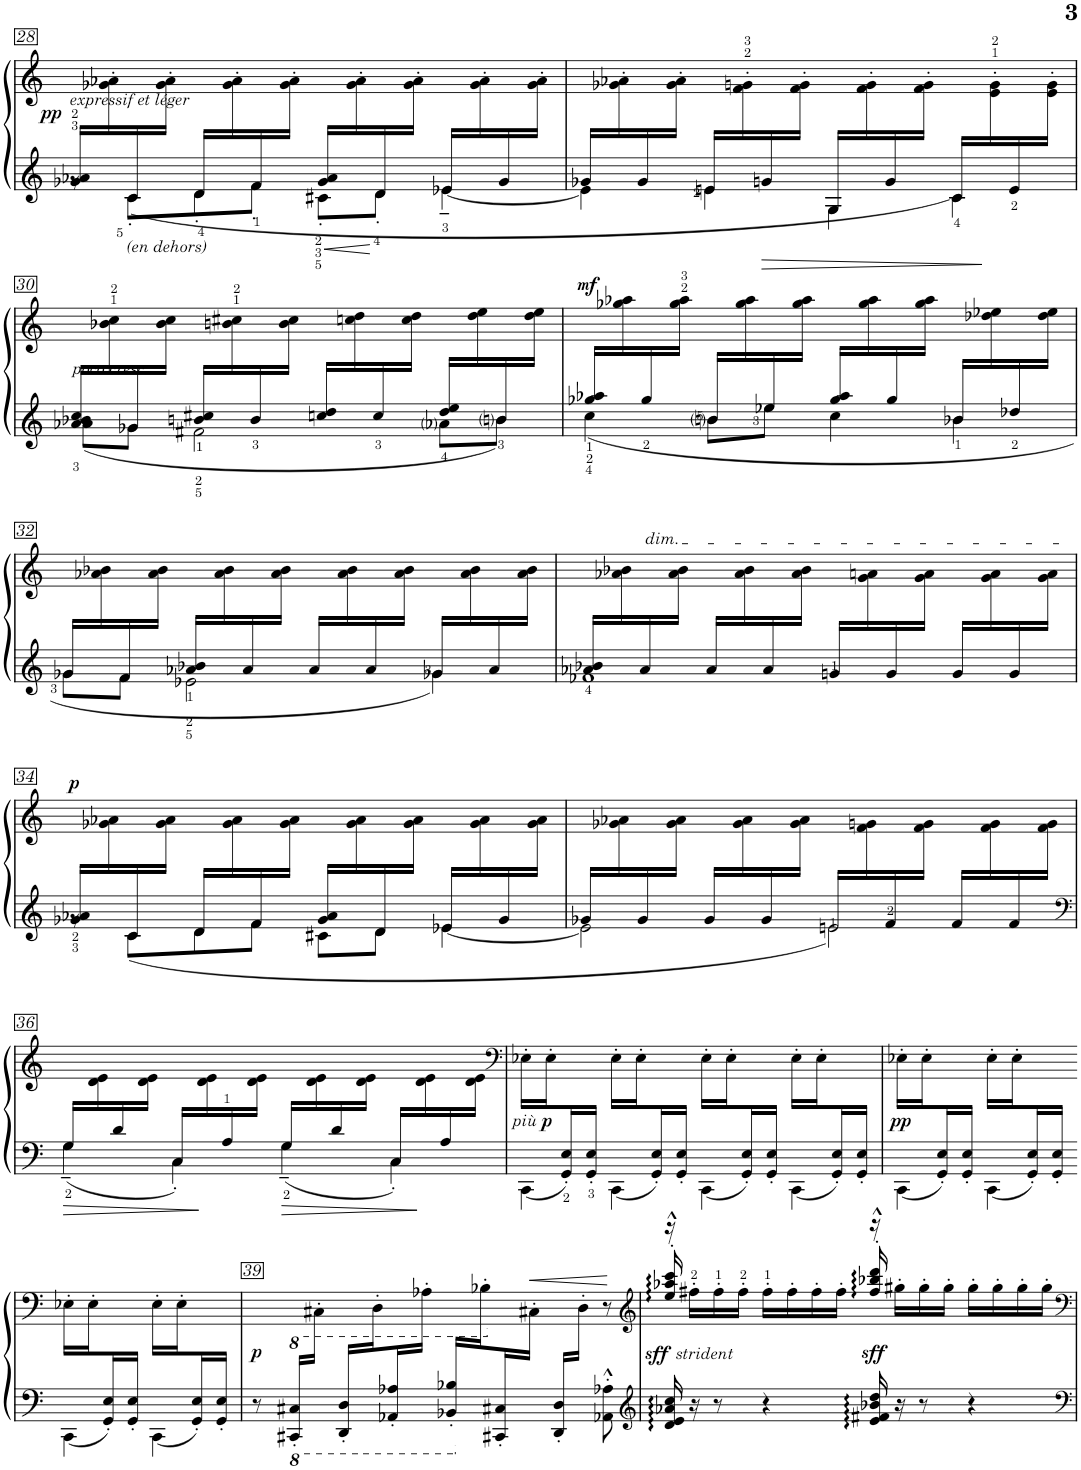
**kern	**kern	**dynam
*part1	*part1	*part1
*staff2	*staff1	*staff1/2
*I"IX	*	*
!!LO:PB:g=z
*clefG2	*clefG2	*
*k[]	*k[]	*
*M4/4	*M4/4	*
=28	=28	=28
*^	*^	*
!	!	!LO:TX:b:i:t=expressif et léger	!	!
!	!	!	!	!LO:DY:a=2
16g-X/ 16a-X/LL	8r	1ryy	16ryy	pp
16ryy	.	.	16g-X\'> 16a-X\'>	.
!LO:TX:b:i:t=(en dehors)	!	!	!	!
16c</	8c'\L	.	16ryy	.
16ryy	.	.	16g-\'> 16a-\'>JJ	.
16d</LL	8d'\	.	16ryy	.
16ryy	.	.	16g-\'> 16a-\'>	.
16f</	8f'\J	.	16ryy	.
16ryy	.	.	16g-\'> 16a-\'>JJ	.
!	!	!	!	!LO:HP:b=2
16g-/ 16a-/LL	8c#X'\L	.	16ryy	<
16ryy	.	.	16g-\'> 16a-\'>	.
16d</	8d'\J	.	16ryy	[
16ryy	.	.	16g-\'> 16a-\'>JJ	.
16e-X/LL	[4e-X~\	.	16ryy	.
16ryy	.	.	16g-\'> 16a-\'>	.
16g-/	.	.	16ryy	.
16ryy	.	.	16g-\'> 16a-\'>JJ	.
=29	=29	=29	=29	=29
16g-X/LL	4e-\]	1ryy	16ryy	.
16ryy	.	.	16g-X\'> 16a-X\'>	.
16g-/	.	.	16ryy	.
16ryy	.	.	16g-\'> 16a-\'>JJ	.
16en/LL	4e\	.	16ryy	.
16ryy	.	.	16f\'>>> 16gn\'>>>	.
16gn/	.	.	16ryy	.
16ryy	.	.	16f\'> 16g\'>JJ	.
16G/LL	4G\	.	16ryy	.
16ryy	.	.	16f\'> 16g\'>	.
16g/	.	.	16ryy	.
16ryy	.	.	16f\'> 16g\'>JJ	.
16c</LL	4c\	.	16ryy	.
16ryy	.	.	16e\'>>> 16g\'>>>	.
16e</	.	.	16ryy	.
16ryy	.	.	16e\'> 16g\'>JJ	.
!!LO:LB:g=z	!!
=30	=30	=30	=30	=30
!	!	!LO:TX:b:i:t=poco cresc.	!	!
16a/< 16b-X/< 16cc/<LL	8a-X\L	1ryy	16ryy	.
16ryy	.	.	16b-X\>> 16cc\>>	.
16g-X/	8g-\J	.	16ryy	.
16ryy	.	.	16b-\ 16cc\JJ	.
16bn/ 16cc#X/LL	2f#X\	.	16ryy	.
16ryy	.	.	16bn\>> 16cc#X\>>	.
16b</	.	.	16ryy	.
16ryy	.	.	16b\ 16cc#\JJ	.
16ccn/ 16dd/LL	.	.	16ryy	.
16ryy	.	.	16ccn\ 16dd\	.
16cc</	.	.	16ryy	.
16ryy	.	.	16cc\ 16dd\JJ	.
16dd/ 16ee/LL	8a-i\L	.	16ryy	.
16ryy	.	.	16dd\ 16ee\	.
16b</	8bni\J	.	16ryy	.
16ryy	.	.	16dd\ 16ee\JJ	.
=31	=31	=31	=31	=31
!	!	!	!	!LO:DY:a
16gg-X/ 16aa-X/LL	4cc\	1ryy	16ryy	mf
16ryy	.	.	16gg-X\ 16aa-X\	.
16gg-</	.	.	16ryy	.
16ryy	.	.	16gg-\>> 16aa-\>>JJ	.
16b/LL	8bni\L	.	16ryy	.
16ryy	.	.	16gg-\ 16aa-\	.
16ee-X/	8ee-\J	.	16ryy	.
16ryy	.	.	16gg-\ 16aa-\JJ	.
16gg-/ 16aa-/LL	4cc\	.	16ryy	.
16ryy	.	.	16gg-\ 16aa-\	.
16gg-/	.	.	16ryy	.
16ryy	.	.	16gg-\ 16aa-\JJ	.
16b-X</LL	4b-\	.	16ryy	.
16ryy	.	.	16dd-X\ 16ee-X\	.
16dd-X</	.	.	16ryy	.
16ryy	.	.	16dd-\ 16ee-\JJ	.
!!LO:LB:g=z	!!
=32	=32	=32	=32	=32
16g-X/LL	8g-\L	1ryy	16ryy	.
16ryy	.	.	16a-X\ 16b-X\	.
16f/	8f\J	.	16ryy	.
16ryy	.	.	16a-\ 16b-\JJ	.
16a-X/ 16b-X/LL	2e-X\	.	16ryy	.
16ryy	.	.	16a-\ 16b-\	.
16a-/	.	.	16ryy	.
16ryy	.	.	16a-\ 16b-\JJ	.
16a-/LL	.	.	16ryy	.
16ryy	.	.	16a-\ 16b-\	.
16a-/	.	.	16ryy	.
16ryy	.	.	16a-\ 16b-\JJ	.
16g-X/LL	4g-X\	.	16ryy	.
16ryy	.	.	16a-\ 16b-\	.
16a-/	.	.	16ryy	.
16ryy	.	.	16a-\ 16b-\JJ	.
=33	=33	=33	=33	=33
!	!	!LO:TX:a:i:t=dim.	!	!
16a-X/ 16b-X/LL	1f-X	1ryy	16ryy	.
16ryy	.	.	16a-X\ 16b-X\	.
16a-/	.	.	16ryy	.
16ryy	.	.	16a-\ 16b-\JJ	.
16a-/LL	.	.	16ryy	.
16ryy	.	.	16a-\ 16b-\	.
16a-/	.	.	16ryy	.
16ryy	.	.	16a-\ 16b-\JJ	.
16gn/LL	.	.	16ryy	.
16ryy	.	.	16g\ 16an\	.
16g/	.	.	16ryy	.
16ryy	.	.	16g\ 16a\JJ	.
16g/LL	.	.	16ryy	.
16ryy	.	.	16g\ 16a\	.
16g/	.	.	16ryy	.
16ryy	.	.	16g\ 16a\JJ	.
!!LO:LB:g=z	!!
=34	=34	=34	=34	=34
!	!	!	!	!LO:DY:a
16g-X/<< 16a-X/<<LL	8r	1ryy	16ryy	p
16ryy	.	.	16g-X\ 16a-X\	.
16c/	8c\L	.	16ryy	.
16ryy	.	.	16g-\ 16a-\JJ	.
16d/LL	8d\	.	16ryy	.
16ryy	.	.	16g-\ 16a-\	.
16f/	8f\J	.	16ryy	.
16ryy	.	.	16g-\ 16a-\JJ	.
16g-/ 16a-/LL	8c#X\L	.	16ryy	.
16ryy	.	.	16g-\ 16a-\	.
16d/	8d\J	.	16ryy	.
16ryy	.	.	16g-\ 16a-\JJ	.
16e-X/LL	[4e-X\	.	16ryy	.
16ryy	.	.	16g-\ 16a-\	.
16g-/	.	.	16ryy	.
16ryy	.	.	16g-\ 16a-\JJ	.
=35	=35	=35	=35	=35
16g-X/LL	2e-\]	1ryy	16ryy	.
16ryy	.	.	16g-X\ 16a-X\	.
16g-/	.	.	16ryy	.
16ryy	.	.	16g-\ 16a-\JJ	.
16g-/LL	.	.	16ryy	.
16ryy	.	.	16g-\ 16a-\	.
16g-/	.	.	16ryy	.
16ryy	.	.	16g-\ 16a-\JJ	.
16en/LL	2e\	.	16ryy	.
16ryy	.	.	16f\ 16gn\	.
16f/	.	.	16ryy	.
16ryy	.	.	16f\ 16g\JJ	.
16f/LL	.	.	16ryy	.
16ryy	.	.	16f\ 16g\	.
16f/	.	.	16ryy	.
16ryy	.	.	16f\ 16g\JJ	.
!!LO:LB:g=z	!!
=36	=36	=36	=36	=36
*clefF4	*	*	*	*
16G</LL	4G~\	1ryy	16ryy	.
16ryy	.	.	16d\ 16e\	.
16d/	.	.	16ryy	.
16ryy	.	.	16d\ 16e\JJ	.
16C/LL	4C'\	.	16ryy	.
16ryy	.	.	16d\ 16e\	.
16A/	.	.	16ryy	.
16ryy	.	.	16d\ 16e\JJ	.
16G</LL	4G~\	.	16ryy	.
16ryy	.	.	16d\ 16e\	.
16d/	.	.	16ryy	.
16ryy	.	.	16d\ 16e\JJ	.
16C/LL	4C'\	.	16ryy	.
16ryy	.	.	16d\ 16e\	.
16A/	.	.	16ryy	.
16ryy	.	.	16d\ 16e\JJ	.
*	*	*v	*v	*
=37	=37	=37	=37
*	*	*clefF4	*
*	*	*^	*
!	!	!	!	!LO:DY:b
!	!	!	!	!LO:DY:n=1:b
*	*	*v	*v	*
8ryy	4CC\	16E-X'\LL	other-dynamics p
.	.	16E-'\J	.
16GG/<' 16E/<'L	.	8ryy	.
16GG/<' 16E/<'JJ	.	.	.
8ryy	4CC\	16E-'\LL	.
.	.	16E-'\J	.
16GG/' 16E/'L	.	8ryy	.
16GG/' 16E/'JJ	.	.	.
8ryy	4CC\	16E-'\LL	.
.	.	16E-'\J	.
16GG/' 16E/'L	.	8ryy	.
16GG/' 16E/'JJ	.	.	.
8ryy	4CC\	16E-'\LL	.
.	.	16E-'\J	.
16GG/' 16E/'L	.	8ryy	.
16GG/' 16E/'JJ	.	.	.
=38	=38	=38	=38
!	!	!	!LO:DY:b
8ryy	4CC\	16E-X'\LL	pp
.	.	16E-'\J	.
16GG/' 16E/'L	.	8ryy	.
16GG/' 16E/'JJ	.	.	.
8ryy	4CC\	16E-'\LL	.
.	.	16E-'\J	.
16GG/' 16E/'L	.	8ryy	.
16GG/' 16E/'JJ	.	.	.
!!LO:LB:g=z
=38X1-	=38X1-	=38X1-	=38X1-
8ryy	4CC\	16E-X'\LL	.
.	.	16E-'\J	.
16GG/' 16E/'L	.	8ryy	.
16GG/' 16E/'JJ	.	.	.
8ryy	4CC\	16E-'\LL	.
.	.	16E-'\J	.
16GG/' 16E/'L	.	8ryy	.
16GG/' 16E/'JJ	.	.	.
*v	*v	*	*
=39	=39	=39
*	*^	*
!	!	!	!LO:DY:b
8r	2ryy	8.ryy	p
*8va	*	*	*
16C#X/' 16c#X/'LL	.	.	.
*	*8va	*	*
16ryy	.	16c#X'\JJ	.
16D/' 16d/'LL	.	16ryy	.
16ryy	.	16d'\J	.
16A-X/' 16a-X/'L	.	16ryy	.
16ryy	.	16a-X'\JJ	.
*	*X8va	*	*
16BB-X/'< 16B-X/'<LL	4ryy	16ryy	.
16ryy	.	16B-X'\J	.
*	*X8va	*	*
16CC#X/'< 16C#X/'<L	.	16ryy	.
16ryy	.	16C#X'\JJ	.
!	!	!	!LO:HP:b
16DD/' 16D/'LL	8ryy	16ryy	<
16ryy	.	16D'\JJ	.
8AA-X\'^^ 8A-X\'^^	8r	8ryy	.
*	*v	*v	*
.	.	[
=40	=40	=40
*clefG2	*clefG2	*
*	*^	*
!	!	!	!LO:DY:b
!	!	!	!LO:DY:n=1:b
16d/ 16e/ 16a-X/ 16cc/	16r	16ee/'^^ 16aa-X/'^^ 16ccc/'^^	other-dynamics other-dynamics
16r	16ff#X'\LL	4..ryy	.
8r	16ff#'\	.	.
.	16ff#'\JJ	.	.
4r	16ff#'\LL	.	.
.	16ff#'\	.	.
.	16ff#'\	.	.
.	16ff#'\JJ	.	.
!	!	!	!LO:DY:n=2:b
16e/ 16f#X/ 16b-X/ 16dd/	16r	16ff#/'^^ 16bb-X/'^^ 16ddd/'^^	other-dynamics
16r	16gg#X'\LL	4..ryy	.
8r	16gg#'\	.	.
.	16gg#'\JJ	.	.
4r	16gg#'\LL	.	.
.	16gg#'\	.	.
.	16gg#'\	.	.
.	16gg#'\JJ	.	.
*	*v	*v	*
=	=	=
*-	*-	*-
